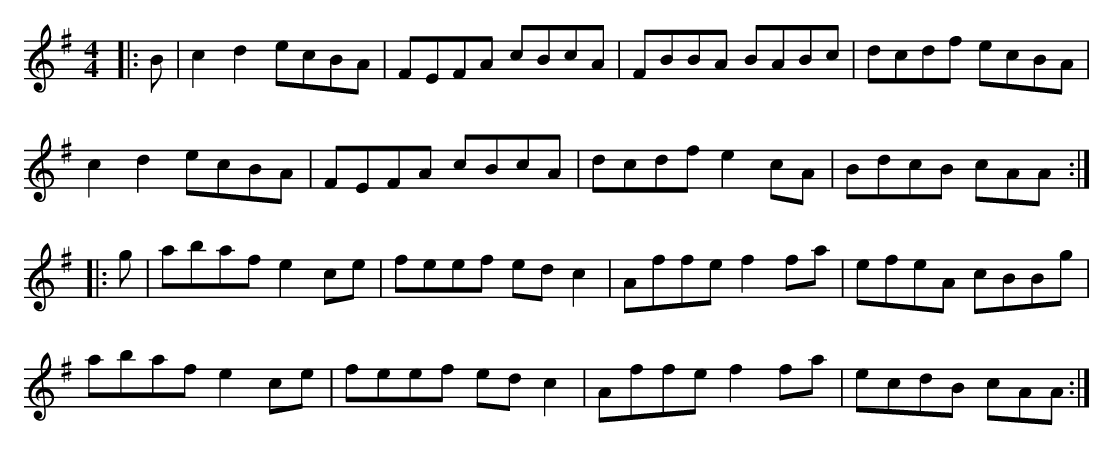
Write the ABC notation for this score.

X:1
M:4/4
K:Ador
|: B|c2 d2 ecBA|FEFA cBcA|FBBA BABc|dcdf ecBA|
c2 d2 ecBA|FEFA cBcA|dcdf e2 cA|BdcB cAA:|
|:g|abaf e2 ce|feef ed c2|Affe f2 fa|efeA cBBg|
abaf e2 ce|feef ed c2|Affe f2 fa|ecdB cAA:|
